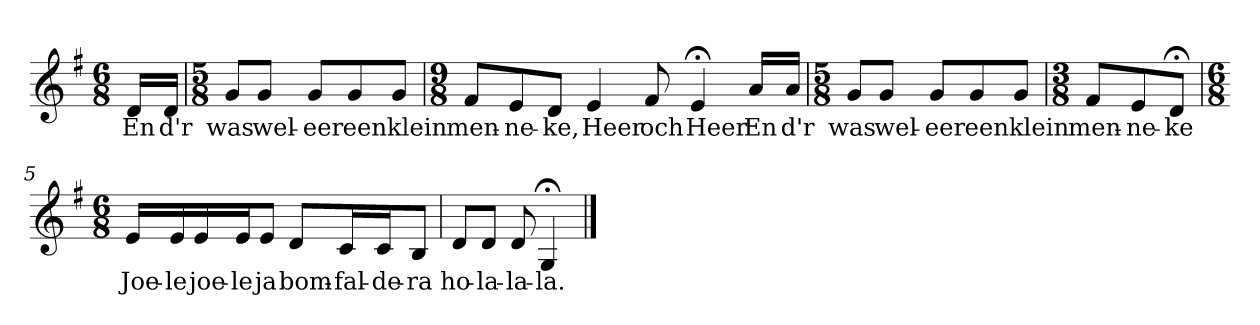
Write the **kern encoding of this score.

**kern	**text
*part1	*part1
*staff1	*staff1
*k[f#]	*
*G:	*
*M6/8	*
*MM120	*
=	=
16dLL	En
16dJJ	d'r
=1	=1
*M5/8	*
8gL	was
8gJ	wel-
8gL	-eer
8g	een
8gJ	klein
=2	=2
*M9/8	*
8f#L	men-
8e	-ne-
8dJ	-ke,
4e	Heer
8f#	och
4e;<	Heer
16aLL	En
16aJJ	d'r
=3	=3
*M5/8	*
8gL	was
8gJ	wel-
8gL	-eer
8g	een
8gJ	klein
=4	=4
*M3/8	*
8f#L	men-
8e	-ne-
8d;<J	-ke
=5	=5
*M6/8	*
16eLL	Joe-
16e	-le
16e	joe-
16eJ	-le
8eJ	ja
8dL	bom-
16cL	-fal-
16cJ	-de-
8BJ	-ra
=6	=6
8dL	ho-
8dJ	-la-
8d	-la-
4G;<	-la.
==	==
*-	*-
